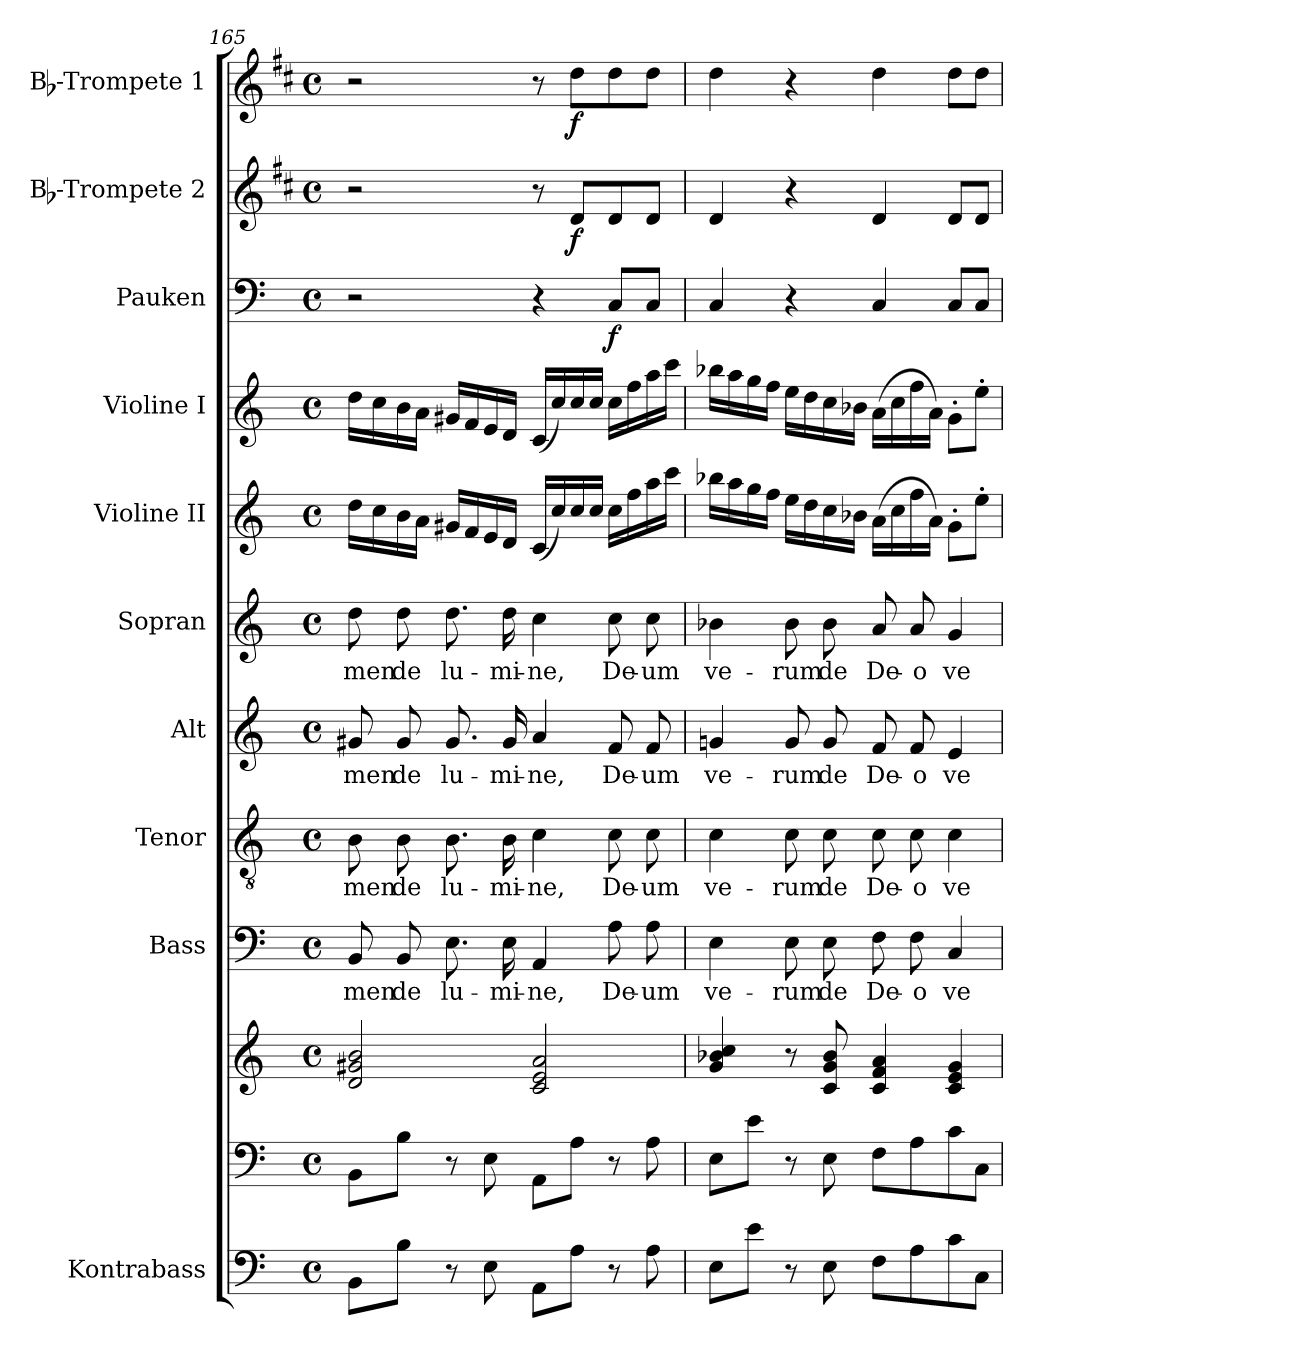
**kern	**kern	**kern	**kern	**text	**kern	**text	**kern	**text	**kern	**text	**kern	**kern	**kern	**dynam	**kern	**dynam	**kern	**dynam
*part11	*part10	*part10	*part9	*part9	*part8	*part8	*part7	*part7	*part6	*part6	*part5	*part4	*part3	*part3	*part2	*part2	*part1	*part1
*staff12	*staff11	*staff10	*staff9	*staff9	*staff8	*staff8	*staff7	*staff7	*staff6	*staff6	*staff5	*staff4	*staff3	*staff3	*staff2	*staff2	*staff1	*staff1
*I"Kontrabass	*	*	*I"Bass	*	*I"Tenor	*	*I"Alt	*	*I"Sopran	*	*I"Violine II	*I"Violine I	*I"Pauken	*	*I"Bb-Trompete 2	*	*I"Bb-Trompete 1	*
*I'Kb.	*	*	*I'B.	*	*I'T.	*	*I'A.	*	*I'S.	*	*I'Vl. II	*I'Vl. I	*I'Pk.	*	*I'Bb Trp. 2	*	*I'Bb Trp. 1	*
!!LO:PB:g=z
*clefF4	*clefF4	*clefG2	*clefF4	*	*clefGv2	*	*clefG2	*	*clefG2	*	*clefG2	*clefG2	*clefF4	*	*clefG2	*	*clefG2	*
*ITrd7c12	*	*	*	*	*	*	*	*	*	*	*	*	*	*	*ITrd1c2	*	*ITrd1c2	*
*k[]	*k[]	*k[]	*k[]	*	*k[]	*	*k[]	*	*k[]	*	*k[]	*k[]	*k[]	*	*k[]	*	*k[]	*
*C:	*C:	*C:	*C:	*	*C:	*	*C:	*	*C:	*	*C:	*C:	*C:	*	*C:	*	*C:	*
*M4/4	*M4/4	*M4/4	*M4/4	*	*M4/4	*	*M4/4	*	*M4/4	*	*M4/4	*M4/4	*M4/4	*	*M4/4	*	*M4/4	*
*met(c)	*met(c)	*met(c)	*met(c)	*	*met(c)	*	*met(c)	*	*met(c)	*	*met(c)	*met(c)	*met(c)	*	*met(c)	*	*met(c)	*
=165	=165	=165	=165	=165	=165	=165	=165	=165	=165	=165	=165	=165	=165	=165	=165	=165	=165	=165
!	!	!	!	!LO:LY:b	!	!LO:LY:b	!	!LO:LY:b	!	!LO:LY:b	!	!	!	!	!	!	!	!
8BBB\L	8BB\L	2d/ 2g#X/ 2b/	8BB/	-men	8B\	-men	8g#X/	-men	8dd\	-men	16dd\LL	16dd\LL	2r	.	2r	.	2r	.
.	.	.	.	.	.	.	.	.	.	.	16cc\	16cc\	.	.	.	.	.	.
!	!	!	!	!LO:LY:b	!	!LO:LY:b	!	!LO:LY:b	!	!LO:LY:b	!	!	!	!	!	!	!	!
8BB\J	8B\J	.	8BB/	de	8B\	de	8g#/	de	8dd\	de	16b\	16b\	.	.	.	.	.	.
.	.	.	.	.	.	.	.	.	.	.	16a\JJ	16a\JJ	.	.	.	.	.	.
!	!	!	!	!LO:LY:b	!	!LO:LY:b	!	!LO:LY:b	!	!LO:LY:b	!	!	!	!	!	!	!	!
8r	8r	.	8.E\	lu-	8.B\	lu-	8.g#/	lu-	8.dd\	lu-	16g#X/LL	16g#X/LL	.	.	.	.	.	.
.	.	.	.	.	.	.	.	.	.	.	16f/	16f/	.	.	.	.	.	.
8EE\	8E\	.	.	.	.	.	.	.	.	.	16e/	16e/	.	.	.	.	.	.
!	!	!	!	!LO:LY:b	!	!LO:LY:b	!	!LO:LY:b	!	!LO:LY:b	!	!	!	!	!	!	!	!
.	.	.	16E\	-mi-	16B\	-mi-	16g#/	-mi-	16dd\	-mi-	16d/JJ	16d/JJ	.	.	.	.	.	.
!	!	!	!	!LO:LY:b	!	!LO:LY:b	!	!LO:LY:b	!	!LO:LY:b	!	!	!	!	!	!	!	!
8AAA\L	8AA\L	2c/ 2e/ 2a/	4AA/	-ne,	4c\	-ne,	4a/	-ne,	4cc\	-ne,	(<16c/LL	(<16c/LL	4r	.	8r	.	8r	.
.	.	.	.	.	.	.	.	.	.	.	16cc/)	16cc/)	.	.	.	.	.	.
!	!	!	!	!	!	!	!	!	!	!	!	!	!	!	!	!LO:DY:b	!	!LO:DY:b
8AA\J	8A\J	.	.	.	.	.	.	.	.	.	16cc/	16cc/	.	.	8c/L	f	8cc\L	f
.	.	.	.	.	.	.	.	.	.	.	16cc/JJ	16cc/JJ	.	.	.	.	.	.
!	!	!	!	!LO:LY:b	!	!LO:LY:b	!	!LO:LY:b	!	!LO:LY:b	!	!	!	!LO:DY:b	!	!	!	!
8r	8r	.	8A\	De-	8c\	De-	8f/	De-	8cc\	De-	16cc\LL	16cc\LL	8C/L	f	8c/	.	8cc\	.
.	.	.	.	.	.	.	.	.	.	.	16ff\	16ff\	.	.	.	.	.	.
!	!	!	!	!LO:LY:b	!	!LO:LY:b	!	!LO:LY:b	!	!LO:LY:b	!	!	!	!	!	!	!	!
8AA\	8A\	.	8A\	-um	8c\	-um	8f/	-um	8cc\	-um	16aa\	16aa\	8C/J	.	8c/J	.	8cc\J	.
.	.	.	.	.	.	.	.	.	.	.	16ccc\JJ	16ccc\JJ	.	.	.	.	.	.
=166	=166	=166	=166	=166	=166	=166	=166	=166	=166	=166	=166	=166	=166	=166	=166	=166	=166	=166
!	!	!	!	!LO:LY:b	!	!LO:LY:b	!	!LO:LY:b	!	!LO:LY:b	!	!	!	!	!	!	!	!
8EE\L	8E\L	4g/ 4b-X/ 4cc/	4E\	ve-	4c\	ve-	4gn/	ve-	4b-X\	ve-	16bb-X\LL	16bb-X\LL	4C/	.	4c/	.	4cc\	.
.	.	.	.	.	.	.	.	.	.	.	16aa\	16aa\	.	.	.	.	.	.
8E\J	8e\J	.	.	.	.	.	.	.	.	.	16gg\	16gg\	.	.	.	.	.	.
.	.	.	.	.	.	.	.	.	.	.	16ff\JJ	16ff\JJ	.	.	.	.	.	.
!	!	!	!	!LO:LY:b	!	!LO:LY:b	!	!LO:LY:b	!	!LO:LY:b	!	!	!	!	!	!	!	!
8r	8r	8r	8E\	-rum	8c\	-rum	8g/	-rum	8b-\	-rum	16ee\LL	16ee\LL	4r	.	4r	.	4r	.
.	.	.	.	.	.	.	.	.	.	.	16dd\	16dd\	.	.	.	.	.	.
!	!	!	!	!LO:LY:b	!	!LO:LY:b	!	!LO:LY:b	!	!LO:LY:b	!	!	!	!	!	!	!	!
8EE\	8E\	8c/ 8g/ 8b-/	8E\	de	8c\	de	8g/	de	8b-\	de	16cc\	16cc\	.	.	.	.	.	.
.	.	.	.	.	.	.	.	.	.	.	16b-X\JJ	16b-X\JJ	.	.	.	.	.	.
!	!	!	!	!LO:LY:b	!	!LO:LY:b	!	!LO:LY:b	!	!LO:LY:b	!	!	!	!	!	!	!	!
8FF\L	8F\L	4c/ 4f/ 4a/	8F\	De-	8c\	De-	8f/	De-	8a/	De-	(>16a\LL	(>16a\LL	4C/	.	4c/	.	4cc\	.
.	.	.	.	.	.	.	.	.	.	.	16cc\	16cc\	.	.	.	.	.	.
!	!	!	!	!LO:LY:b	!	!LO:LY:b	!	!LO:LY:b	!	!LO:LY:b	!	!	!	!	!	!	!	!
8AA\	8A\	.	8F\	-o	8c\	-o	8f/	-o	8a/	-o	16ff\	16ff\	.	.	.	.	.	.
.	.	.	.	.	.	.	.	.	.	.	16a\JJ)	16a\JJ)	.	.	.	.	.	.
!	!	!	!	!LO:LY:b	!	!LO:LY:b	!	!LO:LY:b	!	!LO:LY:b	!	!	!	!	!	!	!	!
8C\	8c\	4c/ 4e/ 4g/	4C/	ve-	4c\	ve-	4e/	ve-	4g/	ve-	8g'>\L	8g'>\L	8C/L	.	8c/L	.	8cc\L	.
8CC\J	8C\J	.	.	.	.	.	.	.	.	.	8ee'>\J	8ee'>\J	8C/J	.	8c/J	.	8cc\J	.
=	=	=	=	=	=	=	=	=	=	=	=	=	=	=	=	=	=	=
*-	*-	*-	*-	*-	*-	*-	*-	*-	*-	*-	*-	*-	*-	*-	*-	*-	*-	*-
